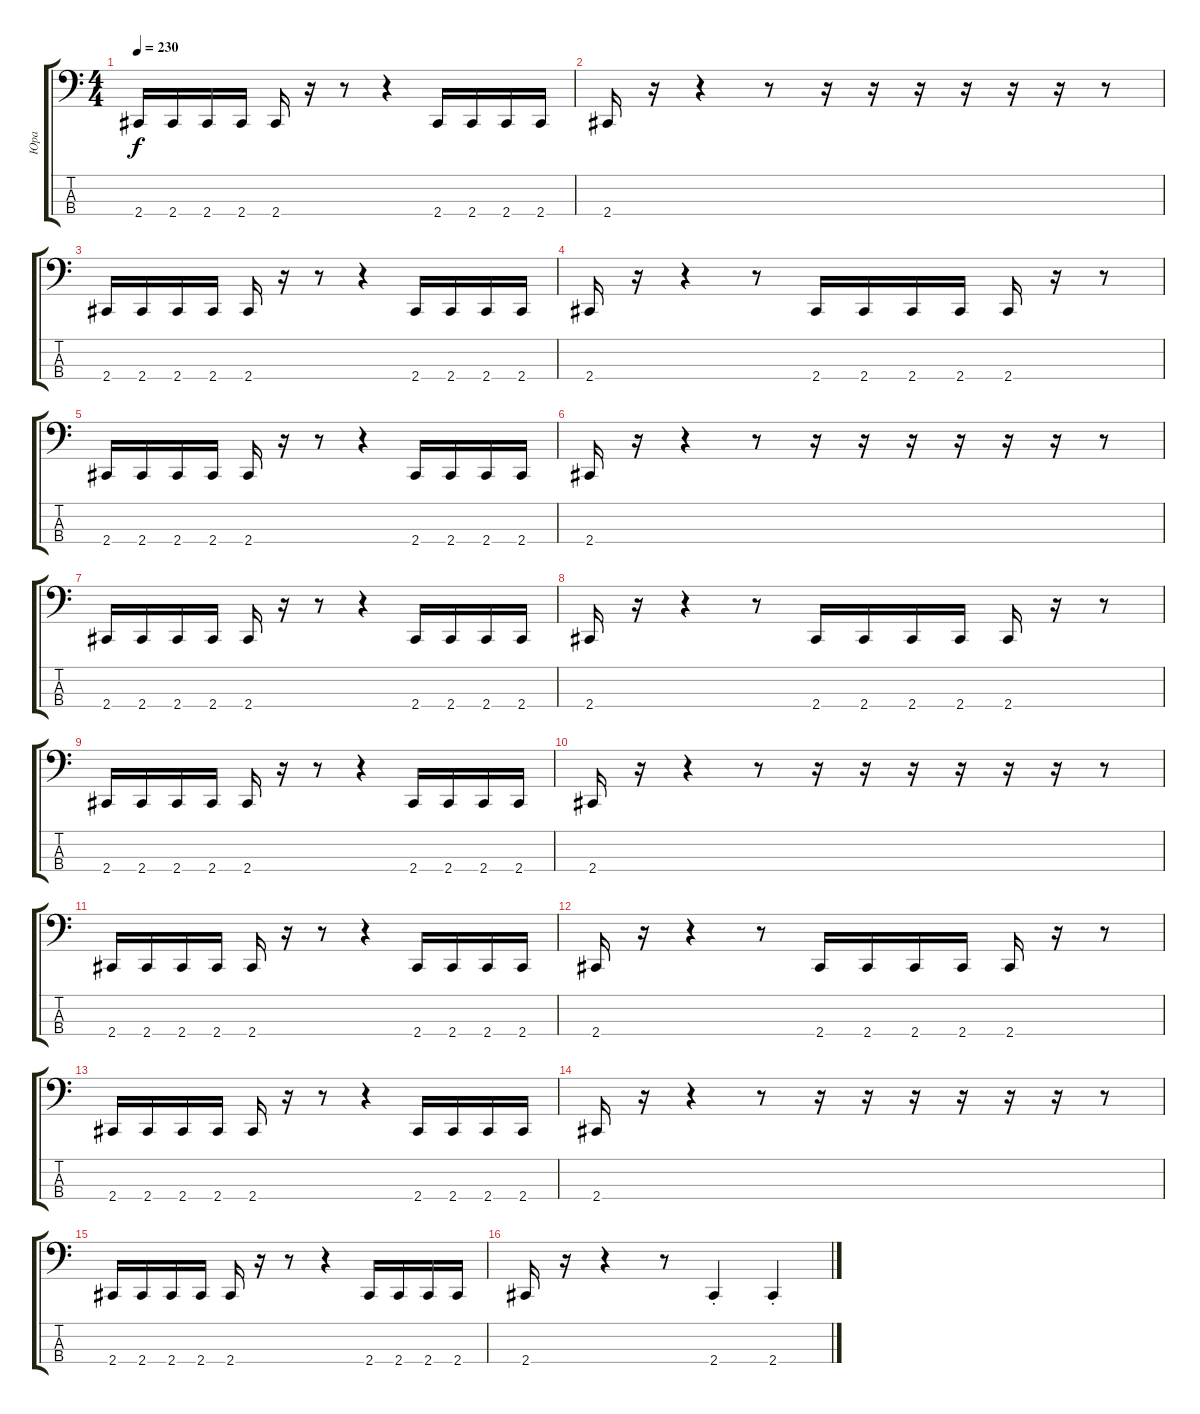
\track ("Юра" "Юра") {instrument electricbasspick}
\staff {score tabs}
\tuning (E2 B1 Gb1 B0) {hide}
\ts (4 4)
\tempo 230
\clef f4
\ks c
2.4.16{dy f} 2.4.16 2.4.16 2.4.16 2.4.16 r.16 r.8 r.4 2.4.16 2.4.16 2.4.16 2.4.16 |
2.4.16 r.16 r.4 r.8 r.16 r.16 r.16 r.16 r.16 r.16 r.8 |
2.4.16 2.4.16 2.4.16 2.4.16 2.4.16 r.16 r.8 r.4 2.4.16 2.4.16 2.4.16 2.4.16 |
2.4.16 r.16 r.4 r.8 2.4.16 2.4.16 2.4.16 2.4.16 2.4.16 r.16 r.8 |
2.4.16 2.4.16 2.4.16 2.4.16 2.4.16 r.16 r.8 r.4 2.4.16 2.4.16 2.4.16 2.4.16 |
2.4.16 r.16 r.4 r.8 r.16 r.16 r.16 r.16 r.16 r.16 r.8 |
2.4.16 2.4.16 2.4.16 2.4.16 2.4.16 r.16 r.8 r.4 2.4.16 2.4.16 2.4.16 2.4.16 |
2.4.16 r.16 r.4 r.8 2.4.16 2.4.16 2.4.16 2.4.16 2.4.16 r.16 r.8 |
2.4.16 2.4.16 2.4.16 2.4.16 2.4.16 r.16 r.8 r.4 2.4.16 2.4.16 2.4.16 2.4.16 |
2.4.16 r.16 r.4 r.8 r.16 r.16 r.16 r.16 r.16 r.16 r.8 |
2.4.16 2.4.16 2.4.16 2.4.16 2.4.16 r.16 r.8 r.4 2.4.16 2.4.16 2.4.16 2.4.16 |
2.4.16 r.16 r.4 r.8 2.4.16 2.4.16 2.4.16 2.4.16 2.4.16 r.16 r.8 |
2.4.16 2.4.16 2.4.16 2.4.16 2.4.16 r.16 r.8 r.4 2.4.16 2.4.16 2.4.16 2.4.16 |
2.4.16 r.16 r.4 r.8 r.16 r.16 r.16 r.16 r.16 r.16 r.8 |
2.4.16 2.4.16 2.4.16 2.4.16 2.4.16 r.16 r.8 r.4 2.4.16 2.4.16 2.4.16 2.4.16 |
2.4.16 r.16 r.4 r.8 2.4{st}.4 2.4{st}.4
